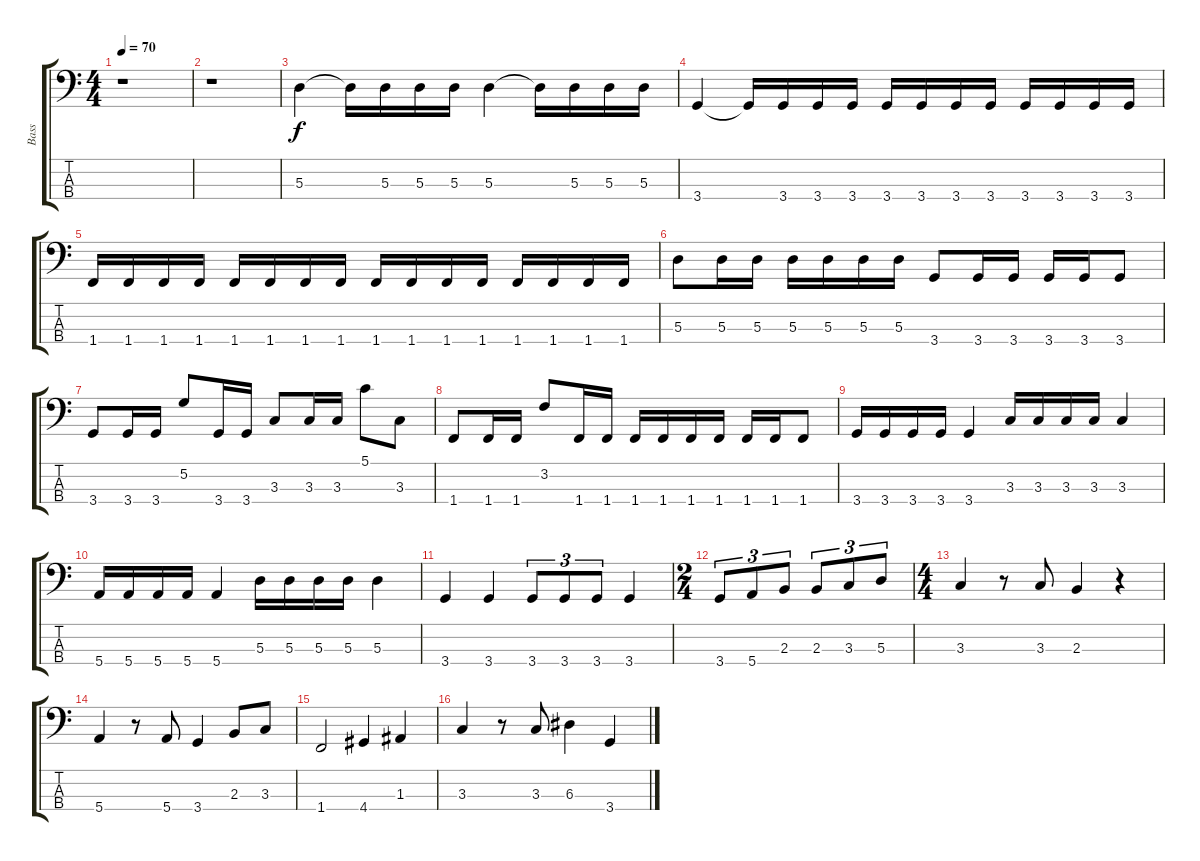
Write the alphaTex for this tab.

\track ("Bass" "Bass") {instrument slapbass1}
\staff {score tabs}
\tuning (G2 D2 A1 E1) {hide}
\ts (4 4)
\tempo 70
\clef f4
\ks c
r.1{dy f instrument slapbass1} |
r.1 |
5.3.4 5.3{t}.16 5.3.16 5.3.16 5.3.16 5.3.4 5.3{t}.16 5.3.16 5.3.16 5.3.16 |
3.4.4 3.4{t}.16 3.4.16 3.4.16 3.4.16 3.4.16 3.4.16 3.4.16 3.4.16 3.4.16 3.4.16 3.4.16 3.4.16 |
1.4.16 1.4.16 1.4.16 1.4.16 1.4.16 1.4.16 1.4.16 1.4.16 1.4.16 1.4.16 1.4.16 1.4.16 1.4.16 1.4.16 1.4.16 1.4.16 |
5.3.8 5.3.16 5.3.16 5.3.16 5.3.16 5.3.16 5.3.16 3.4.8 3.4.16 3.4.16 3.4.16 3.4.16 3.4.8 |
3.4.8 3.4.16 3.4.16 5.2.8 3.4.16 3.4.16 3.3.8 3.3.16 3.3.16 5.1.8 3.3.8 |
1.4.8 1.4.16 1.4.16 3.2.8 1.4.16 1.4.16 1.4.16 1.4.16 1.4.16 1.4.16 1.4.16 1.4.16 1.4.8 |
3.4.16 3.4.16 3.4.16 3.4.16 3.4.4 3.3.16 3.3.16 3.3.16 3.3.16 3.3.4 |
5.4.16 5.4.16 5.4.16 5.4.16 5.4.4 5.3.16 5.3.16 5.3.16 5.3.16 5.3.4 |
3.4.4 3.4.4 3.4.8{tu (3 2)} 3.4.8{tu (3 2)} 3.4.8{tu (3 2)} 3.4.4 |
\ts (2 4)
3.4.8{tu (3 2)} 5.4.8{tu (3 2)} 2.3.8{tu (3 2)} 2.3.8{tu (3 2)} 3.3.8{tu (3 2)} 5.3.8{tu (3 2)} |
\ts (4 4)
3.3.4 r.8 3.3.8 2.3.4 r.4 |
5.4.4 r.8 5.4.8 3.4.4 2.3.8 3.3.8 |
1.4.2 4.4.4 1.3.4 |
3.3.4 r.8 3.3.8 6.3.4 3.4.4
